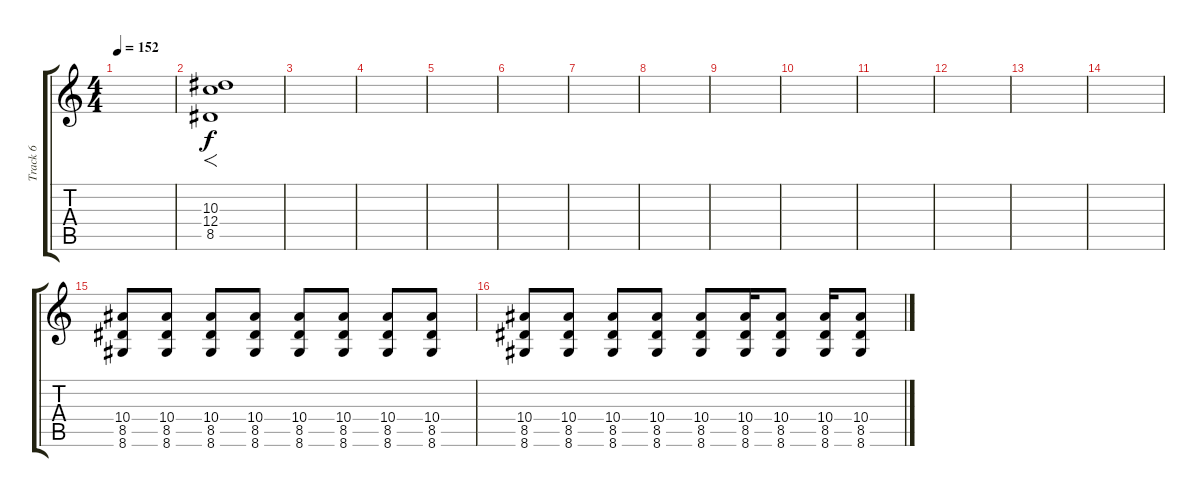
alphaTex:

\track ("Track 6" "Track 6") {instrument distortionguitar}
\staff {score tabs}
\tuning (D4 A3 F3 C3 G2 C2) {hide}
\ts (4 4)
\tempo 152
\clef g2
\ks c
|
(10.3 12.4 8.5).1{f} |
|
|
|
|
|
|
|
|
|
|
|
|
(10.4 8.5 8.6).8 (10.4 8.5 8.6).8 (10.4 8.5 8.6).8 (10.4 8.5 8.6).8 (10.4 8.5 8.6).8 (10.4 8.5 8.6).8 (10.4 8.5 8.6).8 (10.4 8.5 8.6).8 |
(10.4 8.5 8.6).8 (10.4 8.5 8.6).8 (10.4 8.5 8.6).8 (10.4 8.5 8.6).8 (10.4 8.5 8.6).8 (10.4 8.5 8.6).16 (10.4 8.5 8.6).8 (10.4 8.5 8.6).16 (10.4 8.5 8.6).8
